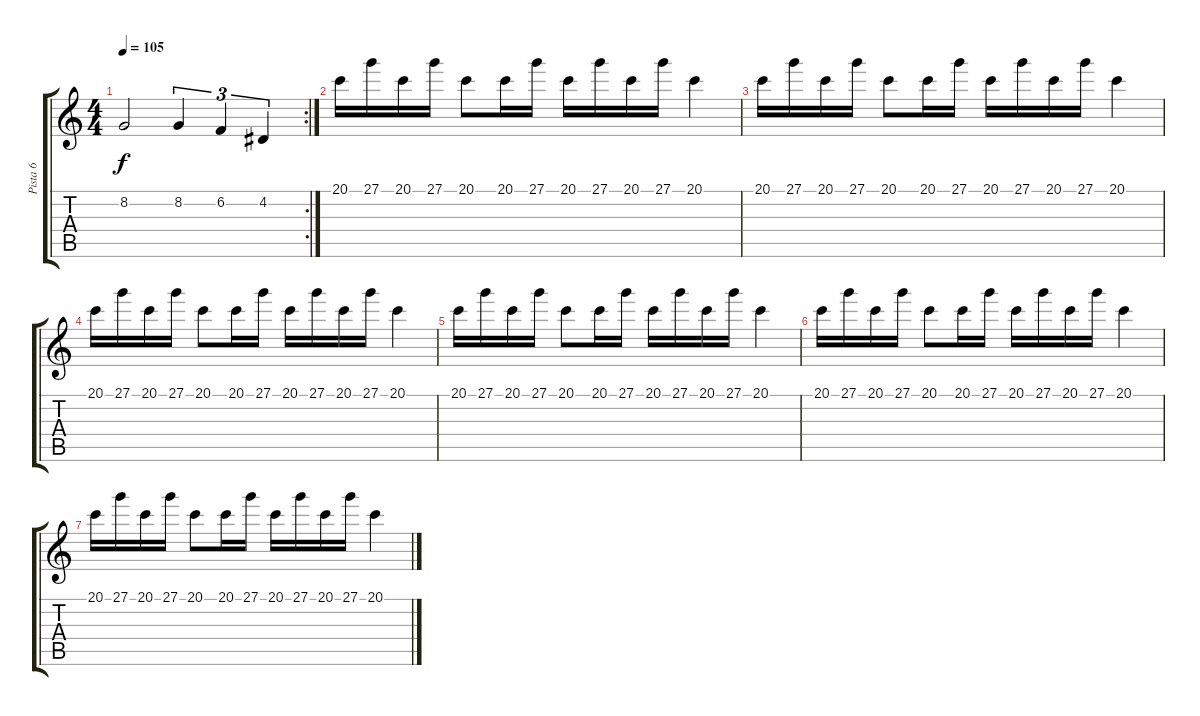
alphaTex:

\track ("Pista 6" "Pista 6") {instrument lead1square}
\staff {score tabs}
\tuning (E4 B3 G3 D3 A2 E2) {hide}
\rc 2
\ts (4 4)
\tempo 105
\clef g2
\ks c
8.2.2{dy f} 8.2.4{tu (3 2)} 6.2.4{tu (3 2)} 4.2.4{tu (3 2)} |
20.1.16 27.1.16 20.1.16 27.1.16 20.1.8 20.1.16 27.1.16 20.1.16 27.1.16 20.1.16 27.1.16 20.1.4 |
20.1.16 27.1.16 20.1.16 27.1.16 20.1.8 20.1.16 27.1.16 20.1.16 27.1.16 20.1.16 27.1.16 20.1.4 |
20.1.16 27.1.16 20.1.16 27.1.16 20.1.8 20.1.16 27.1.16 20.1.16 27.1.16 20.1.16 27.1.16 20.1.4 |
20.1.16 27.1.16 20.1.16 27.1.16 20.1.8 20.1.16 27.1.16 20.1.16 27.1.16 20.1.16 27.1.16 20.1.4 |
20.1.16 27.1.16 20.1.16 27.1.16 20.1.8 20.1.16 27.1.16 20.1.16 27.1.16 20.1.16 27.1.16 20.1.4 |
20.1.16 27.1.16 20.1.16 27.1.16 20.1.8 20.1.16 27.1.16 20.1.16 27.1.16 20.1.16 27.1.16 20.1.4
